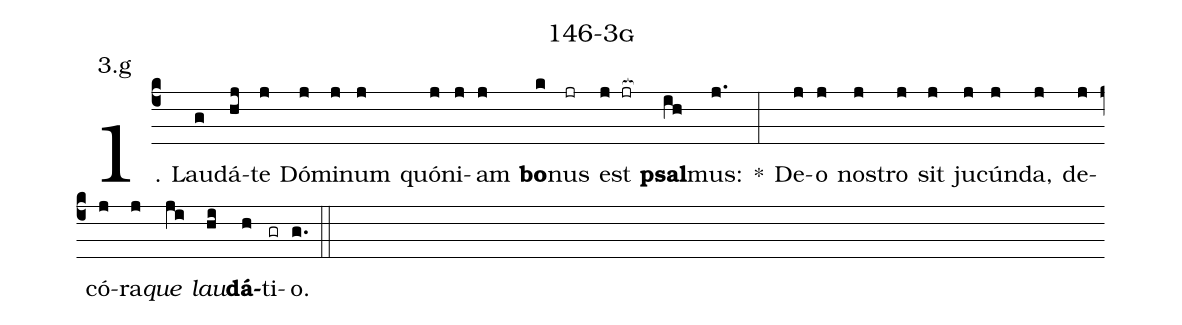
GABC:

name: 146-3g;
annotation: 3.g;
%%
(c4)1. Lau(g)dá(hj)te(j) Dó(j)mi(j)num(j) quón(j)i(j)am(j) <b>bo</b>(k)nus(jr) est(j jr[ocb:1{]) <b>psal</b>(ih[ocb:0}])mus:(j.) *(:) De(j)o(j) nos(j)tro(j) sit(j) ju(j)cún(j)da,(j) de(j)có(j)ra(j)<i>que</i>(ji) <i>lau</i>(hi)<b>dá</b>(h)ti(gr)o.(g.) (::)
